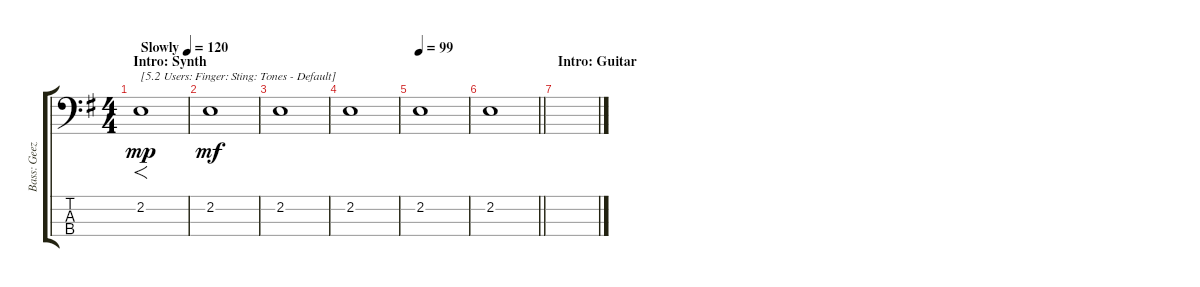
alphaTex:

\track ("Bass: Geezer" "Bass: Geez") {instrument electricbassfinger}
\staff {score tabs}
\tuning (G2 D2 A1 E1) {hide}
\ts (4 4)
\section ("" "Intro: Synth")
\tempo (120 "Slowly")
\clef f4
\ks g
2.2.1{f txt "[5.2 Users: Finger: Sting: Tones - Default]" dy mp instrument electricbassfinger} |
2.2.1{dy mf} |
2.2.1 |
2.2.1 |
\tempo 99
2.2.1 |
\barLineRight lightlight
2.2.1 |
\section ("" "Intro: Guitar")
